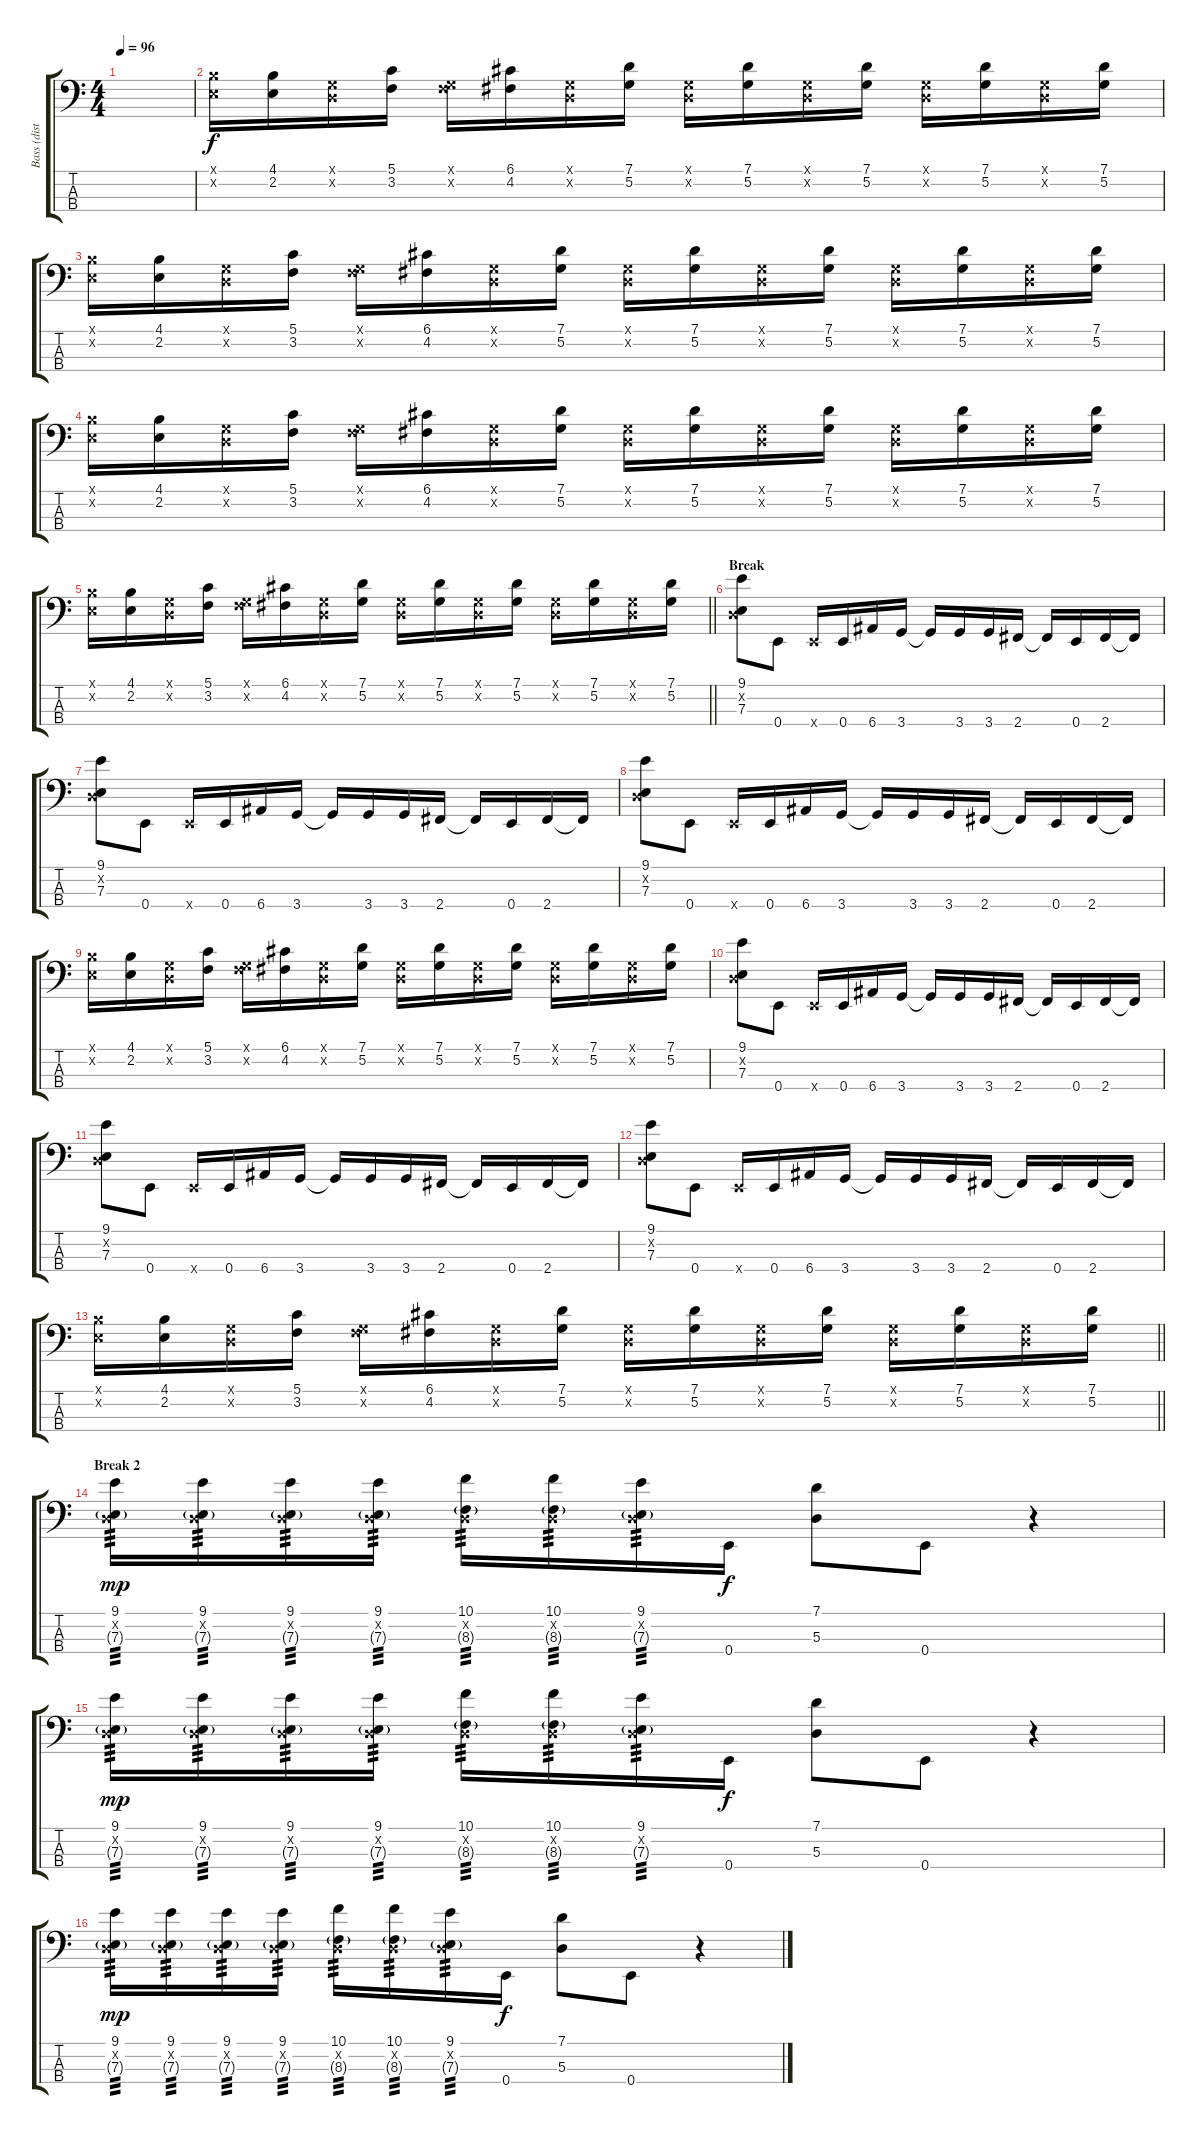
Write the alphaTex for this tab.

\track ("Bass (dist.) - Right" "Bass (dist") {instrument overdrivenguitar}
\staff {score tabs}
\tuning (G2 D2 A1 E1) {hide}
\ts (4 4)
\tempo 96
\clef f4
\ks c
|
(4.1{x} 2.2{x}).16 (4.1 2.2).16 (0.1{x} 0.2{x}).16 (5.1 3.2).16 (0.1{x} 3.2{x}).16 (6.1 4.2).16 (0.1{x} 0.2{x}).16 (7.1 5.2).16 (0.1{x} 0.2{x}).16 (7.1 5.2).16 (0.1{x} 0.2{x}).16 (7.1 5.2).16 (0.1{x} 0.2{x}).16 (7.1 5.2).16 (0.1{x} 0.2{x}).16 (7.1 5.2).16 |
(4.1{x} 2.2{x}).16 (4.1 2.2).16 (0.1{x} 0.2{x}).16 (5.1 3.2).16 (0.1{x} 3.2{x}).16 (6.1 4.2).16 (0.1{x} 0.2{x}).16 (7.1 5.2).16 (0.1{x} 0.2{x}).16 (7.1 5.2).16 (0.1{x} 0.2{x}).16 (7.1 5.2).16 (0.1{x} 0.2{x}).16 (7.1 5.2).16 (0.1{x} 0.2{x}).16 (7.1 5.2).16 |
(4.1{x} 2.2{x}).16 (4.1 2.2).16 (0.1{x} 0.2{x}).16 (5.1 3.2).16 (0.1{x} 3.2{x}).16 (6.1 4.2).16 (0.1{x} 0.2{x}).16 (7.1 5.2).16 (0.1{x} 0.2{x}).16 (7.1 5.2).16 (0.1{x} 0.2{x}).16 (7.1 5.2).16 (0.1{x} 0.2{x}).16 (7.1 5.2).16 (0.1{x} 0.2{x}).16 (7.1 5.2).16 |
\barLineRight lightlight
(4.1{x} 2.2{x}).16 (4.1 2.2).16 (0.1{x} 0.2{x}).16 (5.1 3.2).16 (0.1{x} 3.2{x}).16 (6.1 4.2).16 (0.1{x} 0.2{x}).16 (7.1 5.2).16 (0.1{x} 0.2{x}).16 (7.1 5.2).16 (0.1{x} 0.2{x}).16 (7.1 5.2).16 (0.1{x} 0.2{x}).16 (7.1 5.2).16 (0.1{x} 0.2{x}).16 (7.1 5.2).16 |
\section ("" "Break")
(9.1 0.2{x} 7.3).8 0.4.8 0.4{x}.16 0.4.16 6.4.16 3.4.16 3.4{t}.16 3.4.16 3.4.16 2.4.16 2.4{t}.16 0.4.16 2.4.16 2.4{t}.16 |
(9.1 0.2{x} 7.3).8 0.4.8 0.4{x}.16 0.4.16 6.4.16 3.4.16 3.4{t}.16 3.4.16 3.4.16 2.4.16 2.4{t}.16 0.4.16 2.4.16 2.4{t}.16 |
(9.1 0.2{x} 7.3).8 0.4.8 0.4{x}.16 0.4.16 6.4.16 3.4.16 3.4{t}.16 3.4.16 3.4.16 2.4.16 2.4{t}.16 0.4.16 2.4.16 2.4{t}.16 |
(4.1{x} 2.2{x}).16 (4.1 2.2).16 (0.1{x} 0.2{x}).16 (5.1 3.2).16 (0.1{x} 3.2{x}).16 (6.1 4.2).16 (0.1{x} 0.2{x}).16 (7.1 5.2).16 (0.1{x} 0.2{x}).16 (7.1 5.2).16 (0.1{x} 0.2{x}).16 (7.1 5.2).16 (0.1{x} 0.2{x}).16 (7.1 5.2).16 (0.1{x} 0.2{x}).16 (7.1 5.2).16 |
(9.1 0.2{x} 7.3).8 0.4.8 0.4{x}.16 0.4.16 6.4.16 3.4.16 3.4{t}.16 3.4.16 3.4.16 2.4.16 2.4{t}.16 0.4.16 2.4.16 2.4{t}.16 |
(9.1 0.2{x} 7.3).8 0.4.8 0.4{x}.16 0.4.16 6.4.16 3.4.16 3.4{t}.16 3.4.16 3.4.16 2.4.16 2.4{t}.16 0.4.16 2.4.16 2.4{t}.16 |
(9.1 0.2{x} 7.3).8 0.4.8 0.4{x}.16 0.4.16 6.4.16 3.4.16 3.4{t}.16 3.4.16 3.4.16 2.4.16 2.4{t}.16 0.4.16 2.4.16 2.4{t}.16 |
\barLineRight lightlight
(4.1{x} 2.2{x}).16 (4.1 2.2).16 (0.1{x} 0.2{x}).16 (5.1 3.2).16 (0.1{x} 3.2{x}).16 (6.1 4.2).16 (0.1{x} 0.2{x}).16 (7.1 5.2).16 (0.1{x} 0.2{x}).16 (7.1 5.2).16 (0.1{x} 0.2{x}).16 (7.1 5.2).16 (0.1{x} 0.2{x}).16 (7.1 5.2).16 (0.1{x} 0.2{x}).16 (7.1 5.2).16 |
\section ("" "Break 2")
(9.1 0.2{x} 7.3{g}).16{tp 3 dy mp} (9.1 0.2{x} 7.3{g}).16{tp 3} (9.1 0.2{x} 7.3{g}).16{tp 3} (9.1 0.2{x} 7.3{g}).16{tp 3} (10.1 0.2{x} 8.3{g}).16{tp 3} (10.1 0.2{x} 8.3{g}).16{tp 3} (9.1 0.2{x} 7.3{g}).16{tp 3} 0.4.16{dy f} (7.1 5.3).8 0.4.8 r.4 |
(9.1 0.2{x} 7.3{g}).16{tp 3 dy mp} (9.1 0.2{x} 7.3{g}).16{tp 3} (9.1 0.2{x} 7.3{g}).16{tp 3} (9.1 0.2{x} 7.3{g}).16{tp 3} (10.1 0.2{x} 8.3{g}).16{tp 3} (10.1 0.2{x} 8.3{g}).16{tp 3} (9.1 0.2{x} 7.3{g}).16{tp 3} 0.4.16{dy f} (7.1 5.3).8 0.4.8 r.4 |
(9.1 0.2{x} 7.3{g}).16{tp 3 dy mp} (9.1 0.2{x} 7.3{g}).16{tp 3} (9.1 0.2{x} 7.3{g}).16{tp 3} (9.1 0.2{x} 7.3{g}).16{tp 3} (10.1 0.2{x} 8.3{g}).16{tp 3} (10.1 0.2{x} 8.3{g}).16{tp 3} (9.1 0.2{x} 7.3{g}).16{tp 3} 0.4.16{dy f} (7.1 5.3).8 0.4.8 r.4
